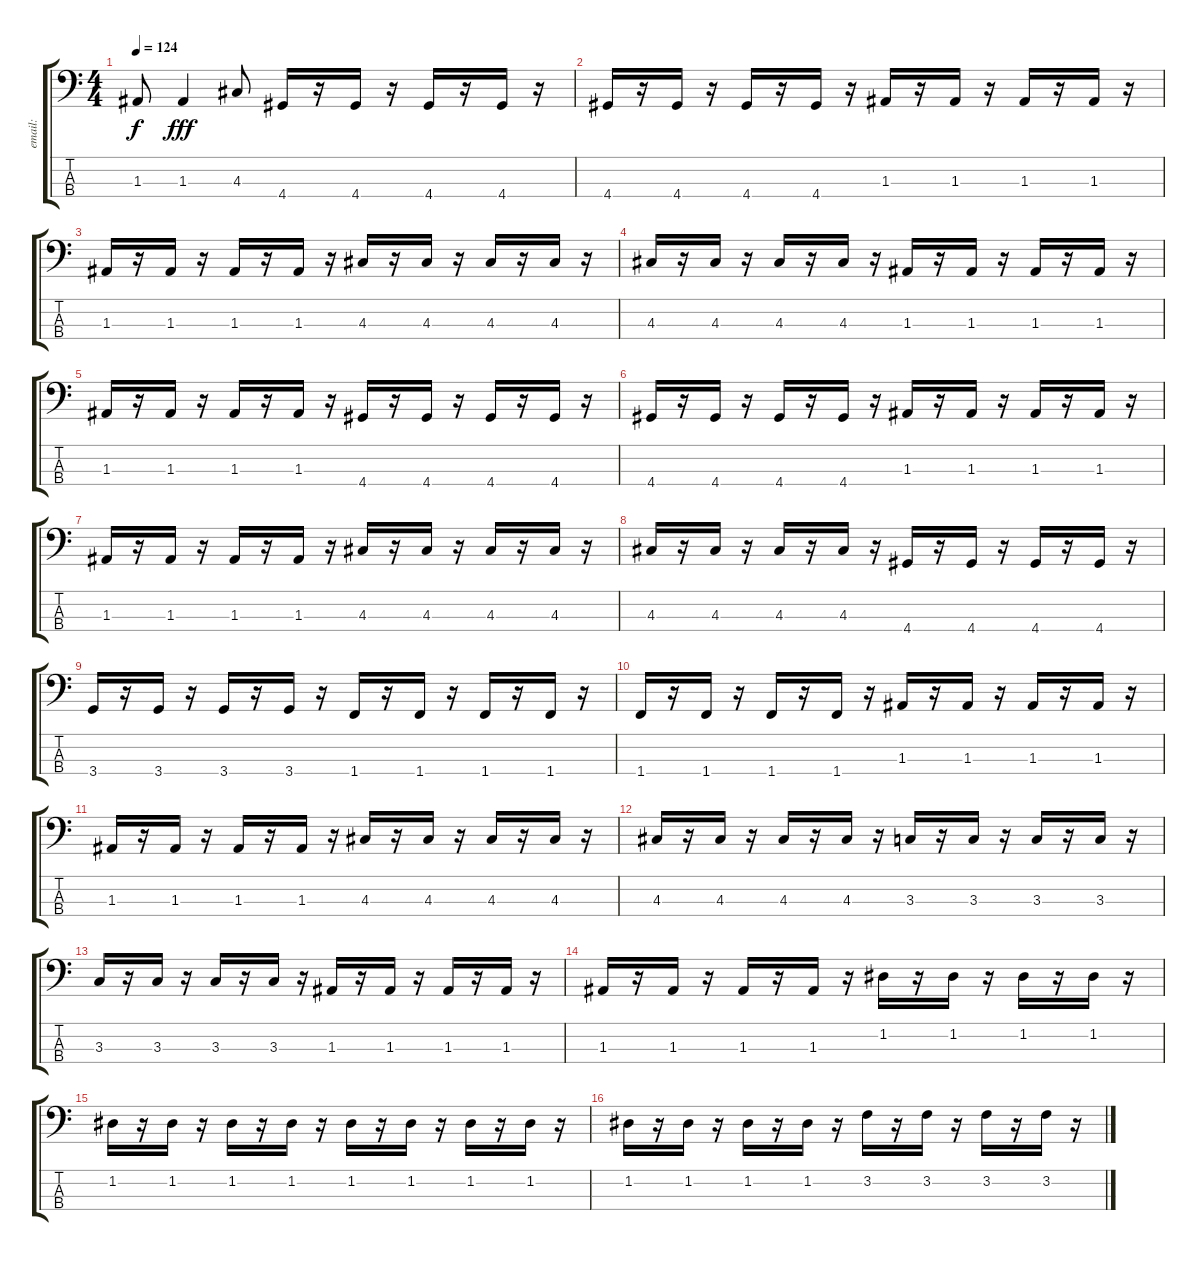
\track ("email:" "email:") {instrument electricbassfinger}
\staff {score tabs}
\tuning (G2 D2 A1 E1) {hide}
\ts (4 4)
\tempo 124
\clef f4
\ks c
1.3{t}.8{dy f} 1.3.4{dy fff} 4.3.8 4.4.16 r.16 4.4.16 r.16 4.4.16 r.16 4.4.16 r.16 |
4.4.16 r.16 4.4.16 r.16 4.4.16 r.16 4.4.16 r.16 1.3.16 r.16 1.3.16 r.16 1.3.16 r.16 1.3.16 r.16 |
1.3.16 r.16 1.3.16 r.16 1.3.16 r.16 1.3.16 r.16 4.3.16 r.16 4.3.16 r.16 4.3.16 r.16 4.3.16 r.16 |
4.3.16 r.16 4.3.16 r.16 4.3.16 r.16 4.3.16 r.16 1.3.16 r.16 1.3.16 r.16 1.3.16 r.16 1.3.16 r.16 |
1.3.16 r.16 1.3.16 r.16 1.3.16 r.16 1.3.16 r.16 4.4.16 r.16 4.4.16 r.16 4.4.16 r.16 4.4.16 r.16 |
4.4.16 r.16 4.4.16 r.16 4.4.16 r.16 4.4.16 r.16 1.3.16 r.16 1.3.16 r.16 1.3.16 r.16 1.3.16 r.16 |
1.3.16 r.16 1.3.16 r.16 1.3.16 r.16 1.3.16 r.16 4.3.16 r.16 4.3.16 r.16 4.3.16 r.16 4.3.16 r.16 |
4.3.16 r.16 4.3.16 r.16 4.3.16 r.16 4.3.16 r.16 4.4.16 r.16 4.4.16 r.16 4.4.16 r.16 4.4.16 r.16 |
3.4.16 r.16 3.4.16 r.16 3.4.16 r.16 3.4.16 r.16 1.4.16 r.16 1.4.16 r.16 1.4.16 r.16 1.4.16 r.16 |
1.4.16 r.16 1.4.16 r.16 1.4.16 r.16 1.4.16 r.16 1.3.16 r.16 1.3.16 r.16 1.3.16 r.16 1.3.16 r.16 |
1.3.16 r.16 1.3.16 r.16 1.3.16 r.16 1.3.16 r.16 4.3.16 r.16 4.3.16 r.16 4.3.16 r.16 4.3.16 r.16 |
4.3.16 r.16 4.3.16 r.16 4.3.16 r.16 4.3.16 r.16 3.3.16 r.16 3.3.16 r.16 3.3.16 r.16 3.3.16 r.16 |
3.3.16 r.16 3.3.16 r.16 3.3.16 r.16 3.3.16 r.16 1.3.16 r.16 1.3.16 r.16 1.3.16 r.16 1.3.16 r.16 |
1.3.16 r.16 1.3.16 r.16 1.3.16 r.16 1.3.16 r.16 1.2.16 r.16 1.2.16 r.16 1.2.16 r.16 1.2.16 r.16 |
1.2.16 r.16 1.2.16 r.16 1.2.16 r.16 1.2.16 r.16 1.2.16 r.16 1.2.16 r.16 1.2.16 r.16 1.2.16 r.16 |
1.2.16 r.16 1.2.16 r.16 1.2.16 r.16 1.2.16 r.16 3.2.16 r.16 3.2.16 r.16 3.2.16 r.16 3.2.16 r.16
